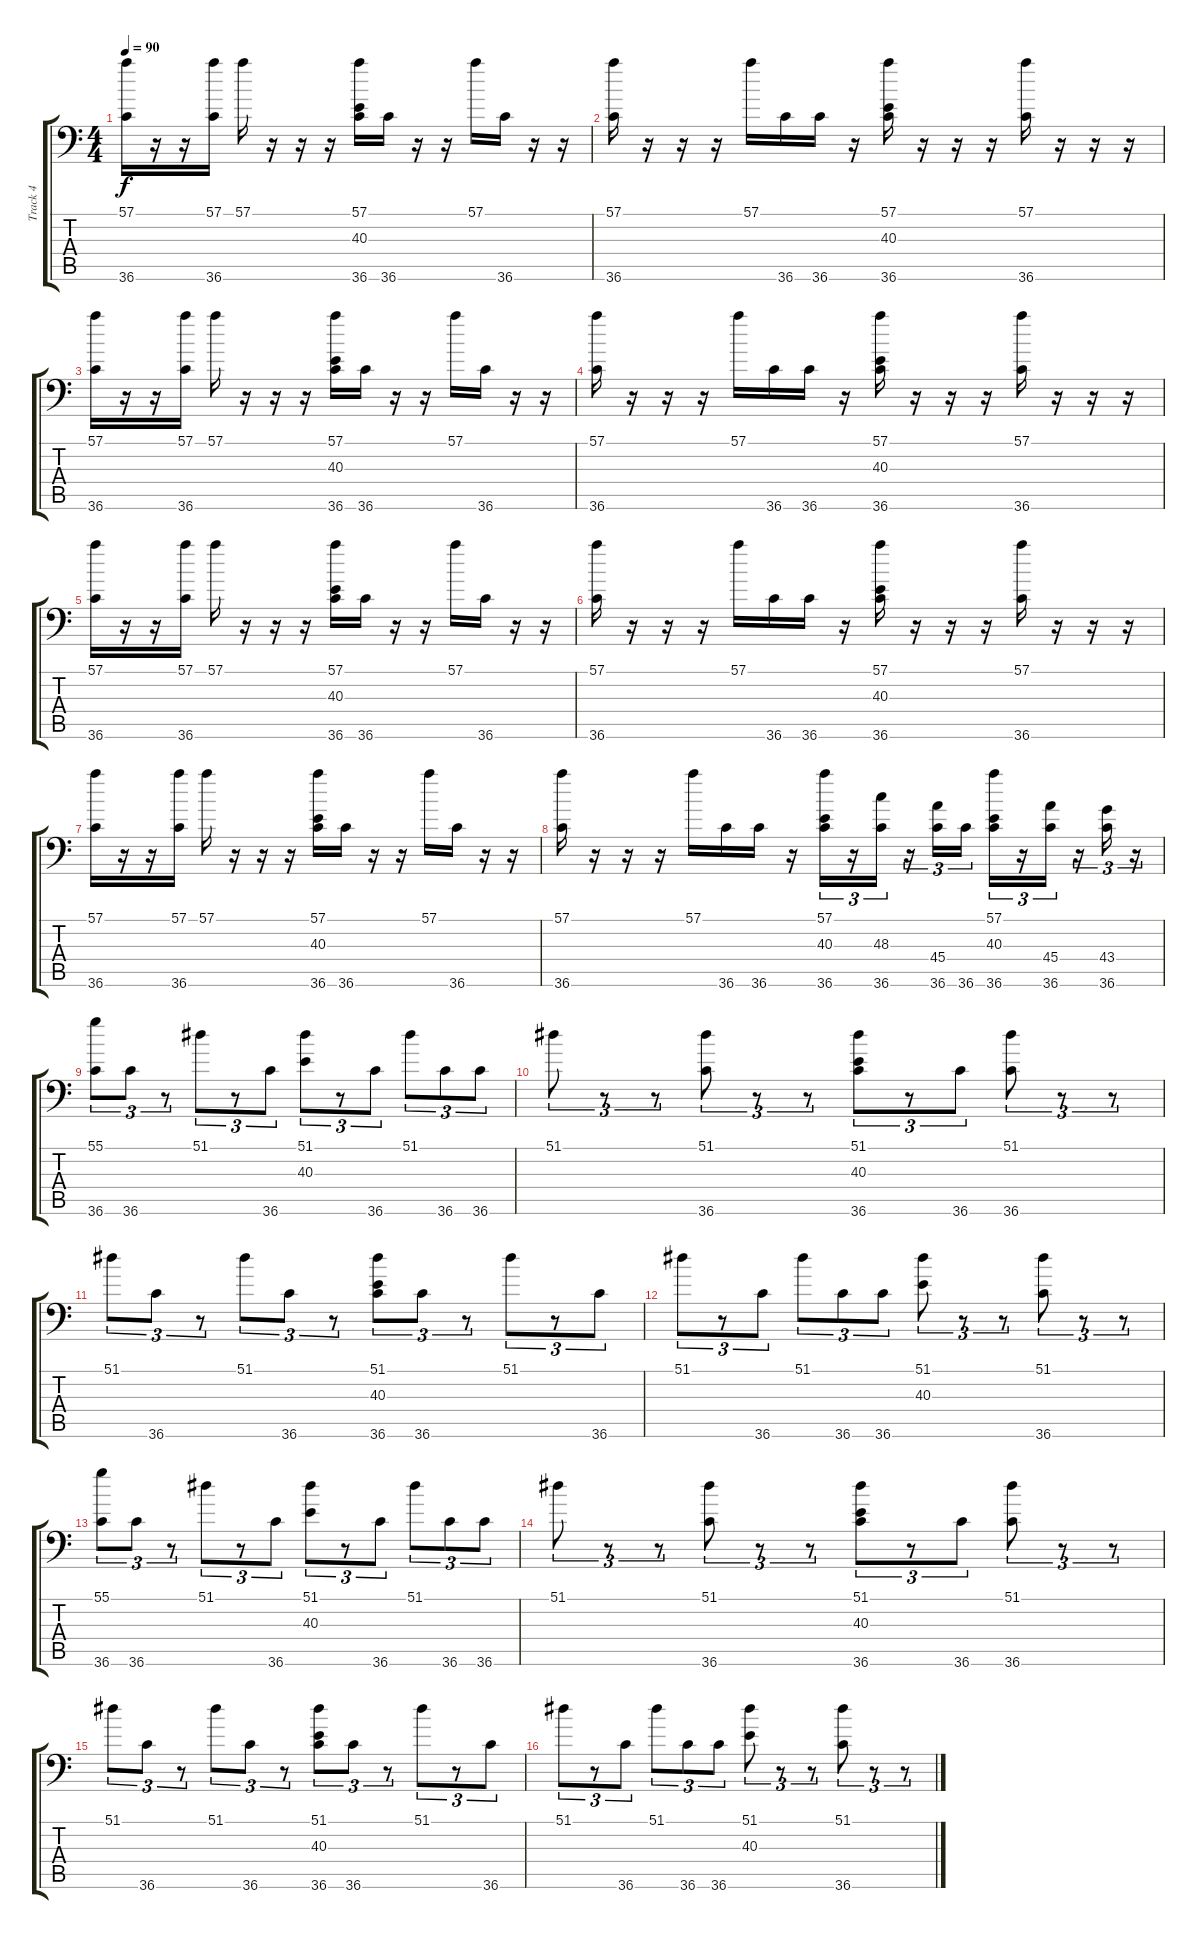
\track ("Track 4" "Track 4") {instrument acousticgrandpiano}
\staff {score tabs}
\tuning (C-1 C-1 C-1 C-1 C-1 C-1) {hide}
\ts (4 4)
\tempo 90
\clef f4
\ks c
(57.1 36.6).16{dy f} r.16 r.16 (57.1 36.6).16 57.1.16 r.16 r.16 r.16 (57.1 40.3 36.6).16 36.6.16 r.16 r.16 57.1.16 36.6.16 r.16 r.16 |
(57.1 36.6).16 r.16 r.16 r.16 57.1.16 36.6.16 36.6.16 r.16 (57.1 40.3 36.6).16 r.16 r.16 r.16 (57.1 36.6).16 r.16 r.16 r.16 |
(57.1 36.6).16 r.16 r.16 (57.1 36.6).16 57.1.16 r.16 r.16 r.16 (57.1 40.3 36.6).16 36.6.16 r.16 r.16 57.1.16 36.6.16 r.16 r.16 |
(57.1 36.6).16 r.16 r.16 r.16 57.1.16 36.6.16 36.6.16 r.16 (57.1 40.3 36.6).16 r.16 r.16 r.16 (57.1 36.6).16 r.16 r.16 r.16 |
(57.1 36.6).16 r.16 r.16 (57.1 36.6).16 57.1.16 r.16 r.16 r.16 (57.1 40.3 36.6).16 36.6.16 r.16 r.16 57.1.16 36.6.16 r.16 r.16 |
(57.1 36.6).16 r.16 r.16 r.16 57.1.16 36.6.16 36.6.16 r.16 (57.1 40.3 36.6).16 r.16 r.16 r.16 (57.1 36.6).16 r.16 r.16 r.16 |
(57.1 36.6).16 r.16 r.16 (57.1 36.6).16 57.1.16 r.16 r.16 r.16 (57.1 40.3 36.6).16 36.6.16 r.16 r.16 57.1.16 36.6.16 r.16 r.16 |
(57.1 36.6).16 r.16 r.16 r.16 57.1.16 36.6.16 36.6.16 r.16 (57.1 40.3 36.6).16{tu (3 2)} r.16{tu (3 2)} (48.3 36.6).16{tu (3 2)} r.16{tu (3 2)} (45.4 36.6).16{tu (3 2)} 36.6.16{tu (3 2)} (57.1 40.3 36.6).16{tu (3 2)} r.16{tu (3 2)} (45.4 36.6).16{tu (3 2)} r.16{tu (3 2)} (43.4 36.6).16{tu (3 2)} r.16{tu (3 2)} |
(55.1 36.6).8{tu (3 2)} 36.6.8{tu (3 2)} r.8{tu (3 2)} 51.1.8{tu (3 2)} r.8{tu (3 2)} 36.6.8{tu (3 2)} (51.1 40.3).8{tu (3 2)} r.8{tu (3 2)} 36.6.8{tu (3 2)} 51.1.8{tu (3 2)} 36.6.8{tu (3 2)} 36.6.8{tu (3 2)} |
51.1.8{tu (3 2)} r.8{tu (3 2)} r.8{tu (3 2)} (51.1 36.6).8{tu (3 2)} r.8{tu (3 2)} r.8{tu (3 2)} (51.1 40.3 36.6).8{tu (3 2)} r.8{tu (3 2)} 36.6.8{tu (3 2)} (51.1 36.6).8{tu (3 2)} r.8{tu (3 2)} r.8{tu (3 2)} |
51.1.8{tu (3 2)} 36.6.8{tu (3 2)} r.8{tu (3 2)} 51.1.8{tu (3 2)} 36.6.8{tu (3 2)} r.8{tu (3 2)} (51.1 40.3 36.6).8{tu (3 2)} 36.6.8{tu (3 2)} r.8{tu (3 2)} 51.1.8{tu (3 2)} r.8{tu (3 2)} 36.6.8{tu (3 2)} |
51.1.8{tu (3 2)} r.8{tu (3 2)} 36.6.8{tu (3 2)} 51.1.8{tu (3 2)} 36.6.8{tu (3 2)} 36.6.8{tu (3 2)} (51.1 40.3).8{tu (3 2)} r.8{tu (3 2)} r.8{tu (3 2)} (51.1 36.6).8{tu (3 2)} r.8{tu (3 2)} r.8{tu (3 2)} |
(55.1 36.6).8{tu (3 2)} 36.6.8{tu (3 2)} r.8{tu (3 2)} 51.1.8{tu (3 2)} r.8{tu (3 2)} 36.6.8{tu (3 2)} (51.1 40.3).8{tu (3 2)} r.8{tu (3 2)} 36.6.8{tu (3 2)} 51.1.8{tu (3 2)} 36.6.8{tu (3 2)} 36.6.8{tu (3 2)} |
51.1.8{tu (3 2)} r.8{tu (3 2)} r.8{tu (3 2)} (51.1 36.6).8{tu (3 2)} r.8{tu (3 2)} r.8{tu (3 2)} (51.1 40.3 36.6).8{tu (3 2)} r.8{tu (3 2)} 36.6.8{tu (3 2)} (51.1 36.6).8{tu (3 2)} r.8{tu (3 2)} r.8{tu (3 2)} |
51.1.8{tu (3 2)} 36.6.8{tu (3 2)} r.8{tu (3 2)} 51.1.8{tu (3 2)} 36.6.8{tu (3 2)} r.8{tu (3 2)} (51.1 40.3 36.6).8{tu (3 2)} 36.6.8{tu (3 2)} r.8{tu (3 2)} 51.1.8{tu (3 2)} r.8{tu (3 2)} 36.6.8{tu (3 2)} |
51.1.8{tu (3 2)} r.8{tu (3 2)} 36.6.8{tu (3 2)} 51.1.8{tu (3 2)} 36.6.8{tu (3 2)} 36.6.8{tu (3 2)} (51.1 40.3).8{tu (3 2)} r.8{tu (3 2)} r.8{tu (3 2)} (51.1 36.6).8{tu (3 2)} r.8{tu (3 2)} r.8{tu (3 2)}
